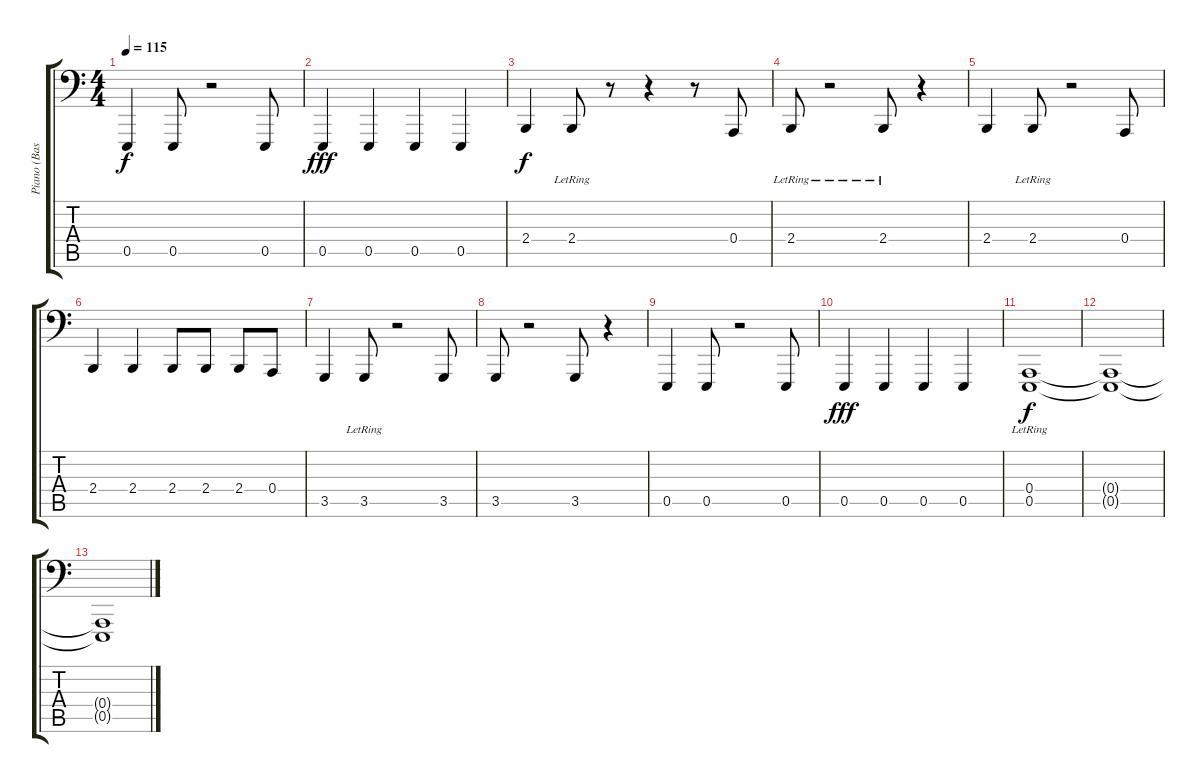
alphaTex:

\track ("Piano (Bass)" "Piano (Bas") {instrument brightacousticpiano}
\staff {score tabs}
\tuning (C3 G2 D2 A1 E1 B0) {hide}
\ts (4 4)
\tempo 115
\clef f4
\ks c
0.5.4{dy f} 0.5.8 r.2 0.5.8 |
0.5.4{dy fff} 0.5.4 0.5.4 0.5.4 |
2.4.4{dy f} 2.4{lr}.8 r.8 r.4 r.8 0.4.8 |
2.4{lr}.8 r.2 2.4{lr}.8 r.4 |
2.4.4 2.4{lr}.8 r.2 0.4.8 |
2.4.4 2.4.4 2.4.8 2.4.8 2.4.8 0.4.8 |
3.5.4 3.5{lr}.8 r.2 3.5.8 |
3.5.8 r.2 3.5.8 r.4 |
0.5.4 0.5.8 r.2 0.5.8 |
0.5.4{dy fff} 0.5.4 0.5.4 0.5.4 |
(0.4{lr} 0.5{lr}).1{dy f} |
(0.4{t} 0.5{t}).1 |
(0.4{t} 0.5{t}).1{volume 0}
